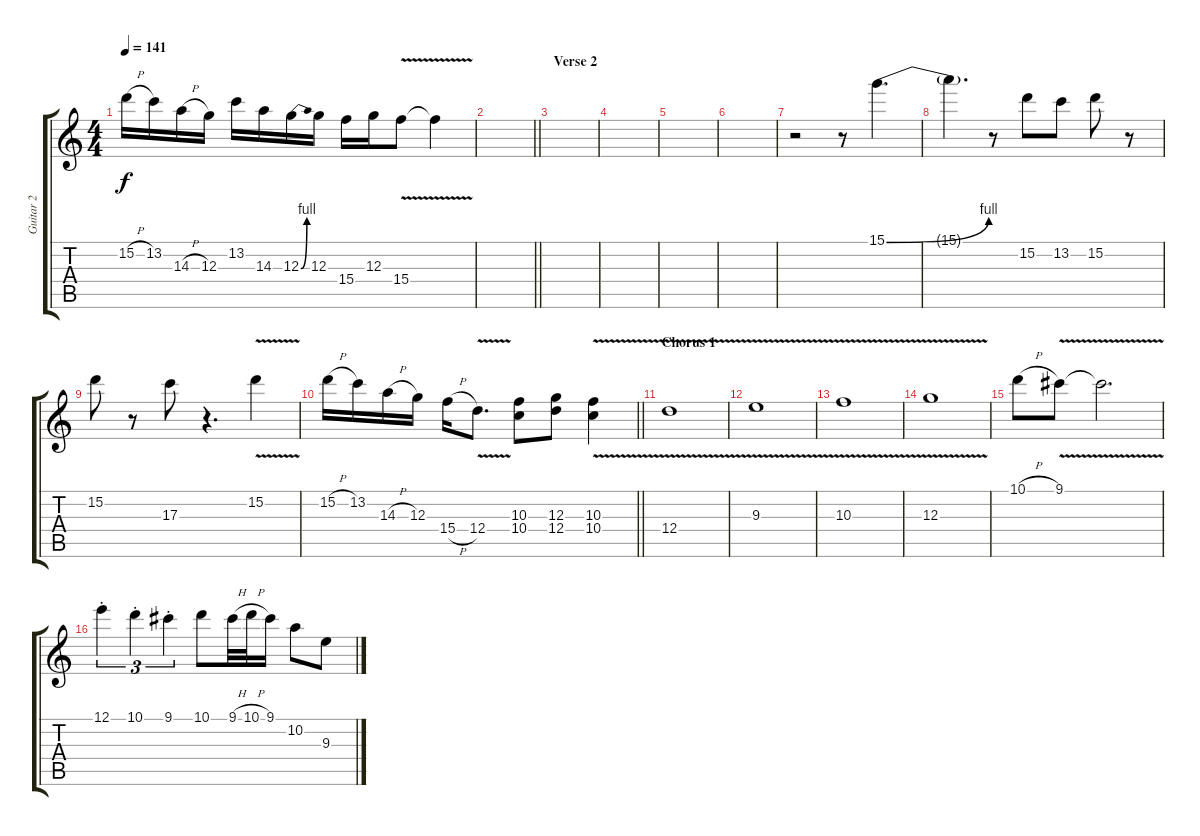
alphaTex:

\track ("Guitar 2" "Guitar 2") {instrument overdrivenguitar}
\staff {score tabs}
\tuning (E4 B3 G3 D3 A2 E2) {hide}
\ts (4 4)
\tempo 141
\clef g2
\ks c
15.2{h}.16{dy f} 13.2.16 14.3{h}.16 12.3.16 13.2.16 14.3.16 12.3{be (bend 0 0 60 4)}.16 12.3.16 15.4.16 12.3.16 15.4{v}.8 15.4{t}.4 |
\barLineRight lightlight
|
\section ("" "Verse 2")
|
|
|
|
r.2 r.8 15.1{be (bend 0 0 60 4)}.4{d} |
15.1{t}.4{d} r.8 15.2.8 13.2.8 15.2.8 r.8 |
15.2.8 r.8 17.3.8 r.4{d} 15.2{v}.4 |
\barLineRight lightlight
15.2{h}.16 13.2.16 14.3{h}.16 12.3.16 15.4{h}.16 12.4{v}.8{d} (10.3 10.4).8 (12.3 12.4).8 (10.3{v} 10.4{v}).4 |
\section ("" "Chorus 1")
12.4{v}.1 |
9.3{v}.1 |
10.3{v}.1 |
12.3{v}.1 |
10.1{h}.8 9.1{v}.8 9.1{t}.2{d} |
12.1{st}.4{tu (3 2)} 10.1{st}.4{tu (3 2)} 9.1{st}.4{tu (3 2)} 10.1.8 9.1{h}.32 10.1{h}.32 9.1.16 10.2.8 9.3.8
